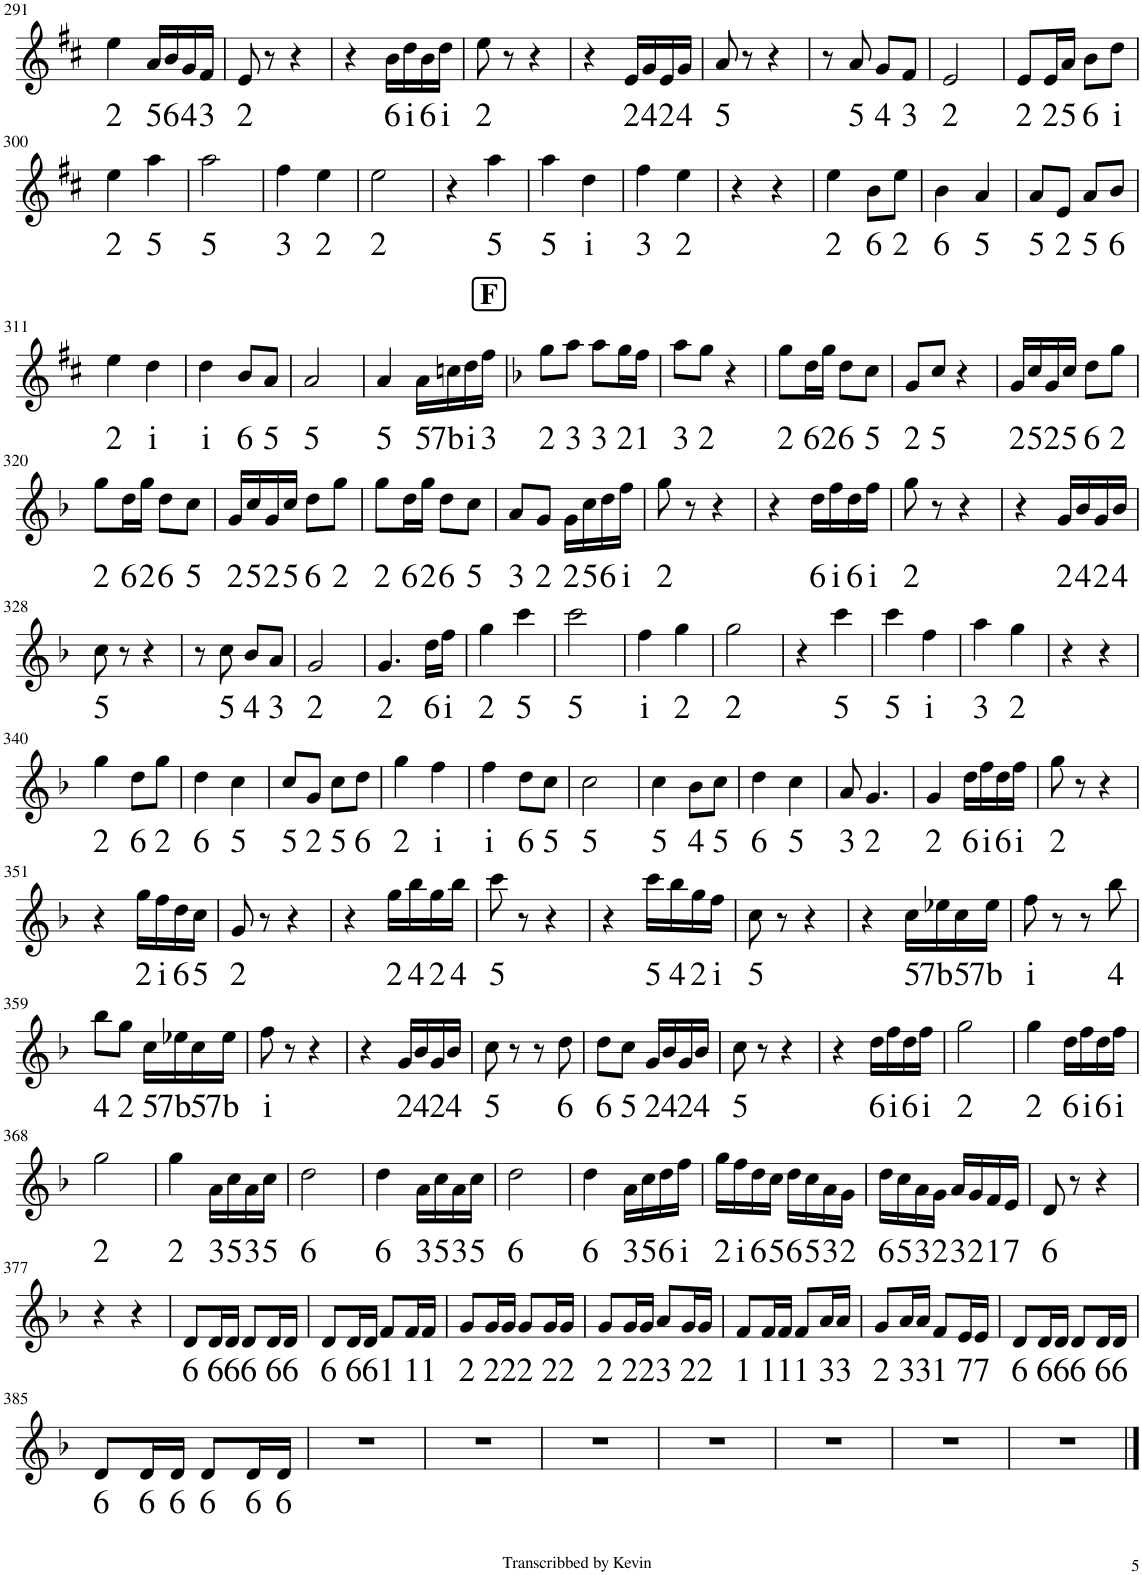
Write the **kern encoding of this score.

**kern	**text
*part1	*part1
*staff1	*staff1
*I"小提琴	*
!!LO:PB:g=z
*clefG2	*
*k[f#c#]	*
*M2/4	*
=291	=291
!	!LO:LY:b
4ee\	2
!	!LO:LY:b
16a/LL	5
!	!LO:LY:b
16b/	6
!	!LO:LY:b
16g/	4
!	!LO:LY:b
16f#/JJ	3
=292	=292
!	!LO:LY:b
8e/	2
8r	.
4r	.
=293	=293
4r	.
!	!LO:LY:b
16b\LL	6
!	!LO:LY:b
16dd\	i
!	!LO:LY:b
16b\	6
!	!LO:LY:b
16dd\JJ	i
=294	=294
!	!LO:LY:b
8ee\	2
8r	.
4r	.
=295	=295
4r	.
!	!LO:LY:b
16e/LL	2
!	!LO:LY:b
16g/	4
!	!LO:LY:b
16e/	2
!	!LO:LY:b
16g/JJ	4
=296	=296
!	!LO:LY:b
8a/	5
8r	.
4r	.
=297	=297
8r	.
!	!LO:LY:b
8a/	5
!	!LO:LY:b
8g/L	4
!	!LO:LY:b
8f#/J	3
=298	=298
!	!LO:LY:b
2e/	2
=299	=299
!	!LO:LY:b
8e/L	2
!	!LO:LY:b
16e/L	2
!	!LO:LY:b
16a/JJ	5
!	!LO:LY:b
8b\L	6
!	!LO:LY:b
8dd\J	i
!!LO:LB:g=z
=300	=300
!	!LO:LY:b
4ee\	2
!	!LO:LY:b
4aa\	5
=301	=301
!	!LO:LY:b
2aa\	5
=302	=302
!	!LO:LY:b
4ff#\	3
!	!LO:LY:b
4ee\	2
=303	=303
!	!LO:LY:b
2ee\	2
=304	=304
4r	.
!	!LO:LY:b
4aa\	5
=305	=305
!	!LO:LY:b
4aa\	5
!	!LO:LY:b
4dd\	i
=306	=306
!	!LO:LY:b
4ff#\	3
!	!LO:LY:b
4ee\	2
=307	=307
4r	.
4r	.
=308	=308
!	!LO:LY:b
4ee\	2
!	!LO:LY:b
8b\L	6
!	!LO:LY:b
8ee\J	2
=309	=309
!	!LO:LY:b
4b\	6
!	!LO:LY:b
4a/	5
=310	=310
!	!LO:LY:b
8a/L	5
!	!LO:LY:b
8e/J	2
!	!LO:LY:b
8a/L	5
!	!LO:LY:b
8b/J	6
!!LO:LB:g=z
=311	=311
!	!LO:LY:b
4ee\	2
!	!LO:LY:b
4dd\	i
=312	=312
!	!LO:LY:b
4dd\	i
!	!LO:LY:b
8b/L	6
!	!LO:LY:b
8a/J	5
=313	=313
!	!LO:LY:b
2a/	5
=314	=314
!	!LO:LY:b
4a/	5
!	!LO:LY:b
16a\LL	5
!	!LO:LY:b
16ccn\	7b
!	!LO:LY:b
16dd\	i
!	!LO:LY:b
16ff#\JJ	3
!!LO:REH:place=s1:a:B:cj:fs=14:t=F
=315	=315
*k[b-]	*
!	!LO:LY:b
8gg\L	2
!	!LO:LY:b
8aa\J	3
!	!LO:LY:b
8aa\L	3
!	!LO:LY:b
16gg\L	2
!	!LO:LY:b
16ff\JJ	1
=316	=316
!	!LO:LY:b
8aa\L	3
!	!LO:LY:b
8gg\J	2
4r	.
=317	=317
!	!LO:LY:b
8gg\L	2
!	!LO:LY:b
16dd\L	6
!	!LO:LY:b
16gg\JJ	2
!	!LO:LY:b
8dd\L	6
!	!LO:LY:b
8cc\J	5
=318	=318
!	!LO:LY:b
8g/L	2
!	!LO:LY:b
8cc/J	5
4r	.
=319	=319
!	!LO:LY:b
16g/LL	2
!	!LO:LY:b
16cc/	5
!	!LO:LY:b
16g/	2
!	!LO:LY:b
16cc/JJ	5
!	!LO:LY:b
8dd\L	6
!	!LO:LY:b
8gg\J	2
!!LO:LB:g=z
=320	=320
!	!LO:LY:b
8gg\L	2
!	!LO:LY:b
16dd\L	6
!	!LO:LY:b
16gg\JJ	2
!	!LO:LY:b
8dd\L	6
!	!LO:LY:b
8cc\J	5
=321	=321
!	!LO:LY:b
16g/LL	2
!	!LO:LY:b
16cc/	5
!	!LO:LY:b
16g/	2
!	!LO:LY:b
16cc/JJ	5
!	!LO:LY:b
8dd\L	6
!	!LO:LY:b
8gg\J	2
=322	=322
!	!LO:LY:b
8gg\L	2
!	!LO:LY:b
16dd\L	6
!	!LO:LY:b
16gg\JJ	2
!	!LO:LY:b
8dd\L	6
!	!LO:LY:b
8cc\J	5
=323	=323
!	!LO:LY:b
8a/L	3
!	!LO:LY:b
8g/J	2
!	!LO:LY:b
16g\LL	2
!	!LO:LY:b
16cc\	5
!	!LO:LY:b
16dd\	6
!	!LO:LY:b
16ff\JJ	i
=324	=324
!	!LO:LY:b
8gg\	2
8r	.
4r	.
=325	=325
4r	.
!	!LO:LY:b
16dd\LL	6
!	!LO:LY:b
16ff\	i
!	!LO:LY:b
16dd\	6
!	!LO:LY:b
16ff\JJ	i
=326	=326
!	!LO:LY:b
8gg\	2
8r	.
4r	.
=327	=327
4r	.
!	!LO:LY:b
16g/LL	2
!	!LO:LY:b
16b-/	4
!	!LO:LY:b
16g/	2
!	!LO:LY:b
16b-/JJ	4
!!LO:LB:g=z
=328	=328
!	!LO:LY:b
8cc\	5
8r	.
4r	.
=329	=329
8r	.
!	!LO:LY:b
8cc\	5
!	!LO:LY:b
8b-/L	4
!	!LO:LY:b
8a/J	3
=330	=330
!	!LO:LY:b
2g/	2
=331	=331
!	!LO:LY:b
4.g/	2
!	!LO:LY:b
16dd\LL	6
!	!LO:LY:b
16ff\JJ	i
=332	=332
!	!LO:LY:b
4gg\	2
!	!LO:LY:b
4ccc\	5
=333	=333
!	!LO:LY:b
2ccc\	5
=334	=334
!	!LO:LY:b
4ff\	i
!	!LO:LY:b
4gg\	2
=335	=335
!	!LO:LY:b
2gg\	2
=336	=336
4r	.
!	!LO:LY:b
4ccc\	5
=337	=337
!	!LO:LY:b
4ccc\	5
!	!LO:LY:b
4ff\	i
=338	=338
!	!LO:LY:b
4aa\	3
!	!LO:LY:b
4gg\	2
=339	=339
4r	.
4r	.
!!LO:LB:g=z
=340	=340
!	!LO:LY:b
4gg\	2
!	!LO:LY:b
8dd\L	6
!	!LO:LY:b
8gg\J	2
=341	=341
!	!LO:LY:b
4dd\	6
!	!LO:LY:b
4cc\	5
=342	=342
!	!LO:LY:b
8cc/L	5
!	!LO:LY:b
8g/J	2
!	!LO:LY:b
8cc\L	5
!	!LO:LY:b
8dd\J	6
=343	=343
!	!LO:LY:b
4gg\	2
!	!LO:LY:b
4ff\	i
=344	=344
!	!LO:LY:b
4ff\	i
!	!LO:LY:b
8dd\L	6
!	!LO:LY:b
8cc\J	5
=345	=345
!	!LO:LY:b
2cc\	5
=346	=346
!	!LO:LY:b
4cc\	5
!	!LO:LY:b
8b-\L	4
!	!LO:LY:b
8cc\J	5
=347	=347
!	!LO:LY:b
4dd\	6
!	!LO:LY:b
4cc\	5
=348	=348
!	!LO:LY:b
8a/	3
!	!LO:LY:b
4.g/	2
=349	=349
!	!LO:LY:b
4g/	2
!	!LO:LY:b
16dd\LL	6
!	!LO:LY:b
16ff\	i
!	!LO:LY:b
16dd\	6
!	!LO:LY:b
16ff\JJ	i
=350	=350
!	!LO:LY:b
8gg\	2
8r	.
4r	.
!!LO:LB:g=z
=351	=351
4r	.
!	!LO:LY:b
16gg\LL	2
!	!LO:LY:b
16ff\	i
!	!LO:LY:b
16dd\	6
!	!LO:LY:b
16cc\JJ	5
=352	=352
!	!LO:LY:b
8g/	2
8r	.
4r	.
=353	=353
4r	.
!	!LO:LY:b
16gg\LL	2
!	!LO:LY:b
16bb-\	4
!	!LO:LY:b
16gg\	2
!	!LO:LY:b
16bb-\JJ	4
=354	=354
!	!LO:LY:b
8ccc\	5
8r	.
4r	.
=355	=355
4r	.
!	!LO:LY:b
16ccc\LL	5
!	!LO:LY:b
16bb-\	4
!	!LO:LY:b
16gg\	2
!	!LO:LY:b
16ff\JJ	i
=356	=356
!	!LO:LY:b
8cc\	5
8r	.
4r	.
=357	=357
4r	.
!	!LO:LY:b
16cc\LL	5
!	!LO:LY:b
16ee-X\	7b
!	!LO:LY:b
16cc\	5
!	!LO:LY:b
16ee-\JJ	7b
=358	=358
!	!LO:LY:b
8ff\	i
8r	.
8r	.
!	!LO:LY:b
8bb-\	4
!!LO:LB:g=z
=359	=359
!	!LO:LY:b
8bb-\L	4
!	!LO:LY:b
8gg\J	2
!	!LO:LY:b
16cc\LL	5
!	!LO:LY:b
16ee-X\	7b
!	!LO:LY:b
16cc\	5
!	!LO:LY:b
16ee-\JJ	7b
=360	=360
!	!LO:LY:b
8ff\	i
8r	.
4r	.
=361	=361
4r	.
!	!LO:LY:b
16g/LL	2
!	!LO:LY:b
16b-/	4
!	!LO:LY:b
16g/	2
!	!LO:LY:b
16b-/JJ	4
=362	=362
!	!LO:LY:b
8cc\	5
8r	.
8r	.
!	!LO:LY:b
8dd\	6
=363	=363
!	!LO:LY:b
8dd\L	6
!	!LO:LY:b
8cc\J	5
!	!LO:LY:b
16g/LL	2
!	!LO:LY:b
16b-/	4
!	!LO:LY:b
16g/	2
!	!LO:LY:b
16b-/JJ	4
=364	=364
!	!LO:LY:b
8cc\	5
8r	.
4r	.
=365	=365
4r	.
!	!LO:LY:b
16dd\LL	6
!	!LO:LY:b
16ff\	i
!	!LO:LY:b
16dd\	6
!	!LO:LY:b
16ff\JJ	i
=366	=366
!	!LO:LY:b
2gg\	2
=367	=367
!	!LO:LY:b
4gg\	2
!	!LO:LY:b
16dd\LL	6
!	!LO:LY:b
16ff\	i
!	!LO:LY:b
16dd\	6
!	!LO:LY:b
16ff\JJ	i
!!LO:LB:g=z
=368	=368
!	!LO:LY:b
2gg\	2
=369	=369
!	!LO:LY:b
4gg\	2
!	!LO:LY:b
16a\LL	3
!	!LO:LY:b
16cc\	5
!	!LO:LY:b
16a\	3
!	!LO:LY:b
16cc\JJ	5
=370	=370
!	!LO:LY:b
2dd\	6
=371	=371
!	!LO:LY:b
4dd\	6
!	!LO:LY:b
16a\LL	3
!	!LO:LY:b
16cc\	5
!	!LO:LY:b
16a\	3
!	!LO:LY:b
16cc\JJ	5
=372	=372
!	!LO:LY:b
2dd\	6
=373	=373
!	!LO:LY:b
4dd\	6
!	!LO:LY:b
16a\LL	3
!	!LO:LY:b
16cc\	5
!	!LO:LY:b
16dd\	6
!	!LO:LY:b
16ff\JJ	i
=374	=374
!	!LO:LY:b
16gg\LL	2
!	!LO:LY:b
16ff\	i
!	!LO:LY:b
16dd\	6
!	!LO:LY:b
16cc\JJ	5
!	!LO:LY:b
16dd\LL	6
!	!LO:LY:b
16cc\	5
!	!LO:LY:b
16a\	3
!	!LO:LY:b
16g\JJ	2
=375	=375
!	!LO:LY:b
16dd\LL	6
!	!LO:LY:b
16cc\	5
!	!LO:LY:b
16a\	3
!	!LO:LY:b
16g\JJ	2
!	!LO:LY:b
16a/LL	3
!	!LO:LY:b
16g/	2
!	!LO:LY:b
16f/	1
!	!LO:LY:b
16e/JJ	7
=376	=376
!	!LO:LY:b
8d/	6
8r	.
4r	.
!!LO:LB:g=z
=377	=377
4r	.
4r	.
=378	=378
!	!LO:LY:b
8d/L	6
!	!LO:LY:b
16d/L	6
!	!LO:LY:b
16d/JJ	6
!	!LO:LY:b
8d/L	6
!	!LO:LY:b
16d/L	6
!	!LO:LY:b
16d/JJ	6
=379	=379
!	!LO:LY:b
8d/L	6
!	!LO:LY:b
16d/L	6
!	!LO:LY:b
16d/JJ	6
!	!LO:LY:b
8f/L	1
!	!LO:LY:b
16f/L	1
!	!LO:LY:b
16f/JJ	1
=380	=380
!	!LO:LY:b
8g/L	2
!	!LO:LY:b
16g/L	2
!	!LO:LY:b
16g/JJ	2
!	!LO:LY:b
8g/L	2
!	!LO:LY:b
16g/L	2
!	!LO:LY:b
16g/JJ	2
=381	=381
!	!LO:LY:b
8g/L	2
!	!LO:LY:b
16g/L	2
!	!LO:LY:b
16g/JJ	2
!	!LO:LY:b
8a/L	3
!	!LO:LY:b
16g/L	2
!	!LO:LY:b
16g/JJ	2
=382	=382
!	!LO:LY:b
8f/L	1
!	!LO:LY:b
16f/L	1
!	!LO:LY:b
16f/JJ	1
!	!LO:LY:b
8f/L	1
!	!LO:LY:b
16a/L	3
!	!LO:LY:b
16a/JJ	3
=383	=383
!	!LO:LY:b
8g/L	2
!	!LO:LY:b
16a/L	3
!	!LO:LY:b
16a/JJ	3
!	!LO:LY:b
8f/L	1
!	!LO:LY:b
16e/L	7
!	!LO:LY:b
16e/JJ	7
=384	=384
!	!LO:LY:b
8d/L	6
!	!LO:LY:b
16d/L	6
!	!LO:LY:b
16d/JJ	6
!	!LO:LY:b
8d/L	6
!	!LO:LY:b
16d/L	6
!	!LO:LY:b
16d/JJ	6
!!LO:LB:g=z
=385	=385
!	!LO:LY:b
8d/L	6
!	!LO:LY:b
16d/L	6
!	!LO:LY:b
16d/JJ	6
!	!LO:LY:b
8d/L	6
!	!LO:LY:b
16d/L	6
!	!LO:LY:b
16d/JJ	6
=386	=386
2r	.
=387	=387
2r	.
=388	=388
2r	.
=389	=389
2r	.
=390	=390
2r	.
=391	=391
2r	.
=392	=392
2r	.
==	==
*-	*-
